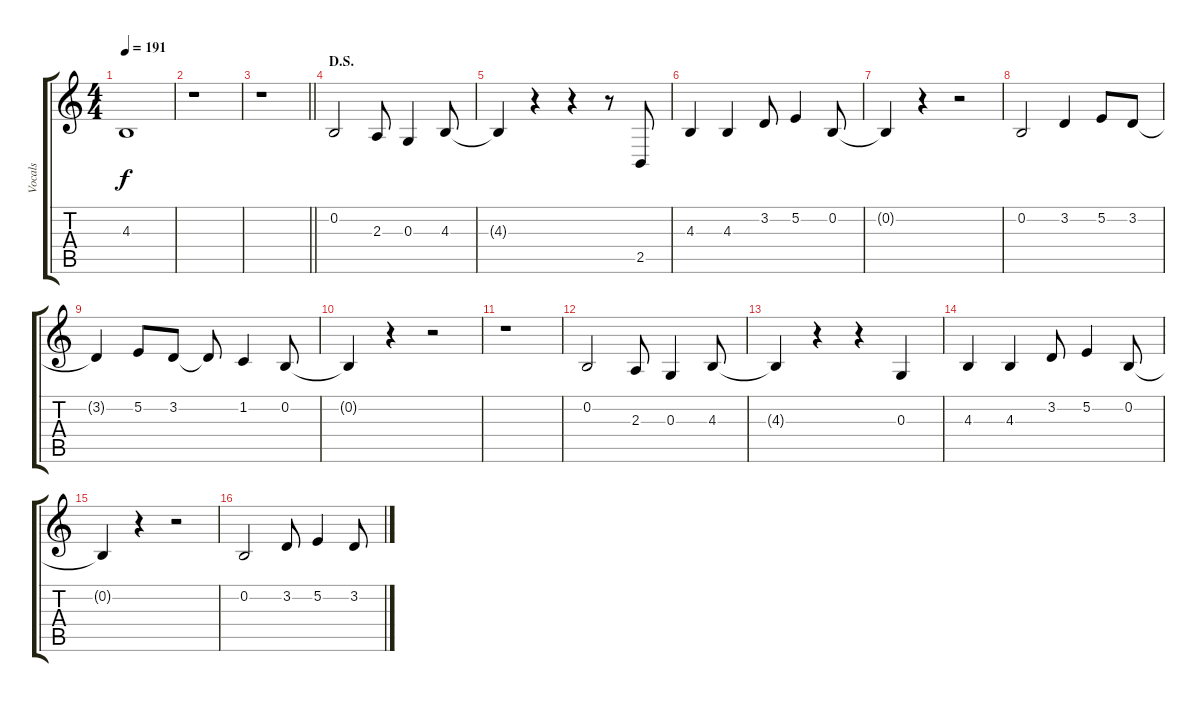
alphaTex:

\track ("Vocals" "Vocals") {instrument baritonesax}
\staff {score tabs}
\tuning (E4 B3 G3 D3 A2 E2) {hide}
\ts (4 4)
\tempo 191
\clef g2
\ks c
4.3{t}.1{dy f} |
r.1 |
\barLineRight lightlight
r.1 |
\section ("" "D.S.")
0.2.2 2.3.8 0.3.4 4.3.8 |
4.3{t}.4 r.4 r.4 r.8 2.5.8 |
4.3.4 4.3.4 3.2.8 5.2.4 0.2.8 |
0.2{t}.4 r.4 r.2 |
0.2.2 3.2.4 5.2.8 3.2.8 |
3.2{t}.4 5.2.8 3.2.8 3.2{t}.8 1.2.4 0.2.8 |
0.2{t}.4 r.4 r.2 |
r.1 |
0.2.2 2.3.8 0.3.4 4.3.8 |
4.3{t}.4 r.4 r.4 0.3.4 |
4.3.4 4.3.4 3.2.8 5.2.4 0.2.8 |
0.2{t}.4 r.4 r.2 |
0.2.2 3.2.8 5.2.4 3.2.8
